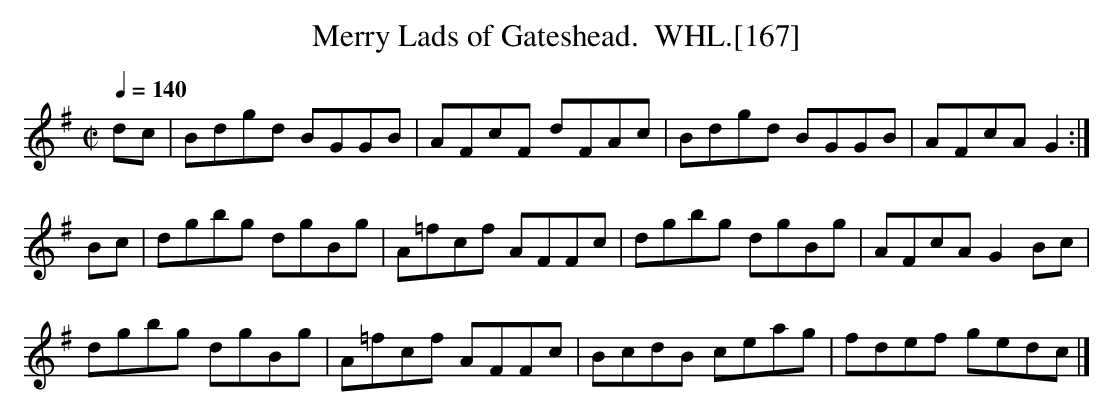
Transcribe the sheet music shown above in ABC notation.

X:1
T:Merry Lads of Gateshead.  WHL.[167]
M:C|
L:1/8
Q:1/4=140
K:G
dc|Bdgd BGGB|AFcF dFAc|Bdgd BGGB|AFcA G2 :|
Bc|dgbg dgBg|A=fcf AFFc|dgbg dgBg|AFcA G2 Bc|
dgbg dgBg| A=fcf AFFc|BcdB ceag|fdef gedc |]
